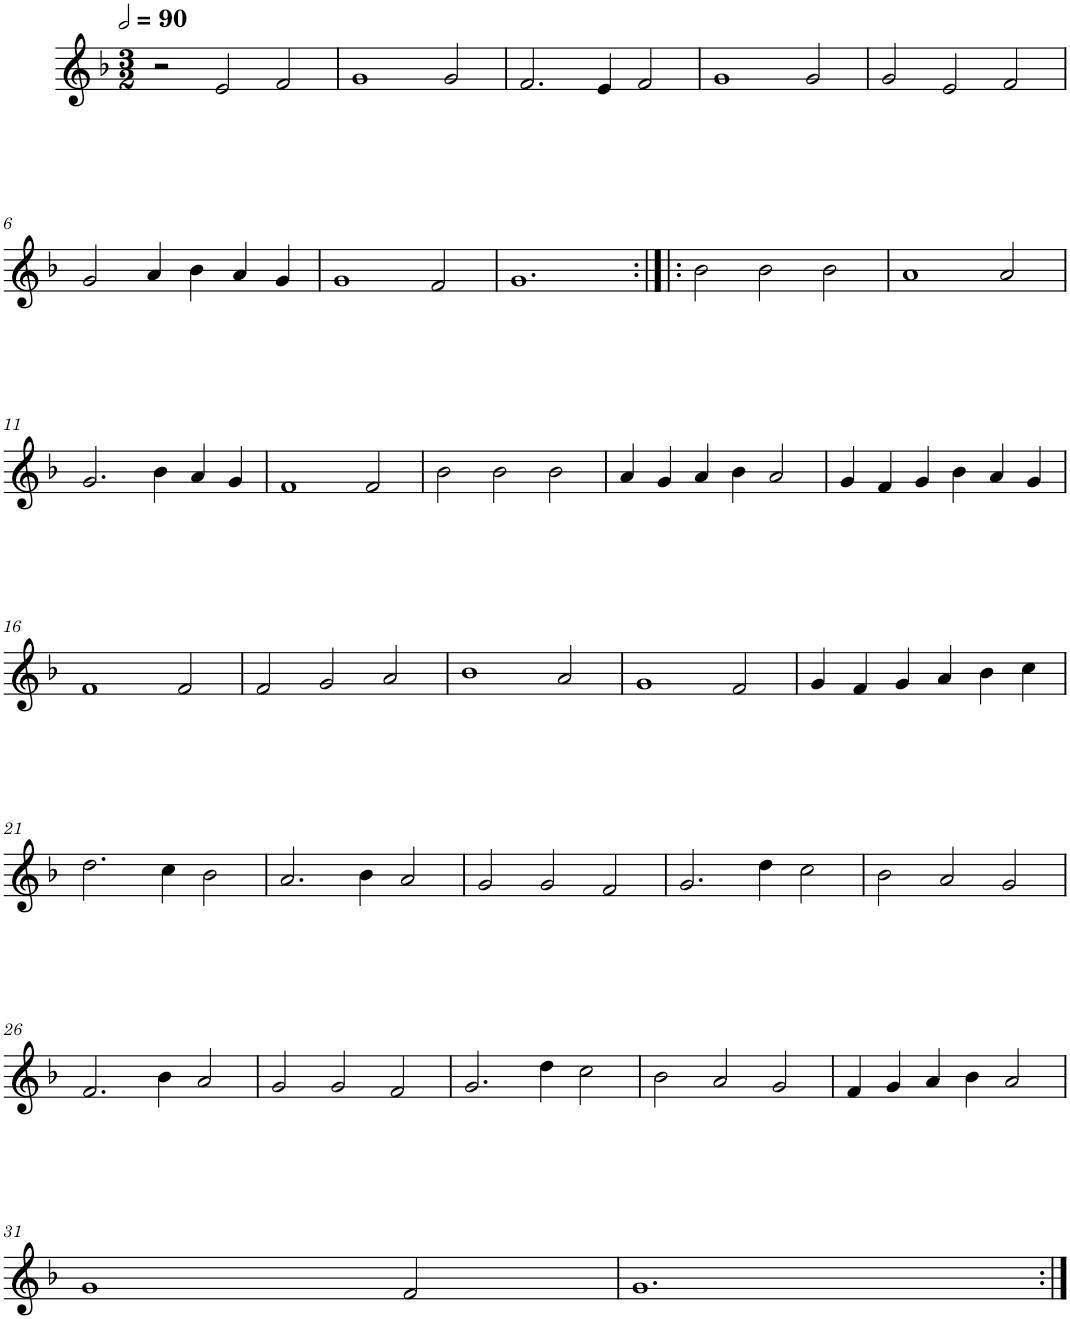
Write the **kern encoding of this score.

**kern
*part1
*staff1
*I"Quatre parties
*clefG2
*k[b-]
*M3/2
*MM180
=1
2r
2e/
2f/
=2
1g
2g/
=3
2.f/
4e/
2f/
=4
1g
2g/
=5
2g/
2e/
2f/
!!LO:LB:g=z
=6
2g/
4a/
4b-\
4a/
4g/
=7
1g
2f/
=8
1.g
=9:|!|:
2b-\
2b-\
2b-\
=10
1a
2a/
!!LO:LB:g=z
=11
2.g/
4b-\
4a/
4g/
=12
1f
2f/
=13
2b-\
2b-\
2b-\
=14
4a/
4g/
4a/
4b-\
2a/
=15
4g/
4f/
4g/
4b-\
4a/
4g/
!!LO:LB:g=z
=16
1f
2f/
=17
2f/
2g/
2a/
=18
1b-
2a/
=19
1g
2f/
=20
4g/
4f/
4g/
4a/
4b-\
4cc\
!!LO:LB:g=z
=21
2.dd\
4cc\
2b-\
=22
2.a/
4b-\
2a/
=23
2g/
2g/
2f/
=24
2.g/
4dd\
2cc\
=25
2b-\
2a/
2g/
!!LO:LB:g=z
=26
2.f/
4b-\
2a/
=27
2g/
2g/
2f/
=28
2.g/
4dd\
2cc\
=29
2b-\
2a/
2g/
=30
4f/
4g/
4a/
4b-\
2a/
!!LO:LB:g=z
=31
1g
2f/
=32
1.g
=:|!
*-
